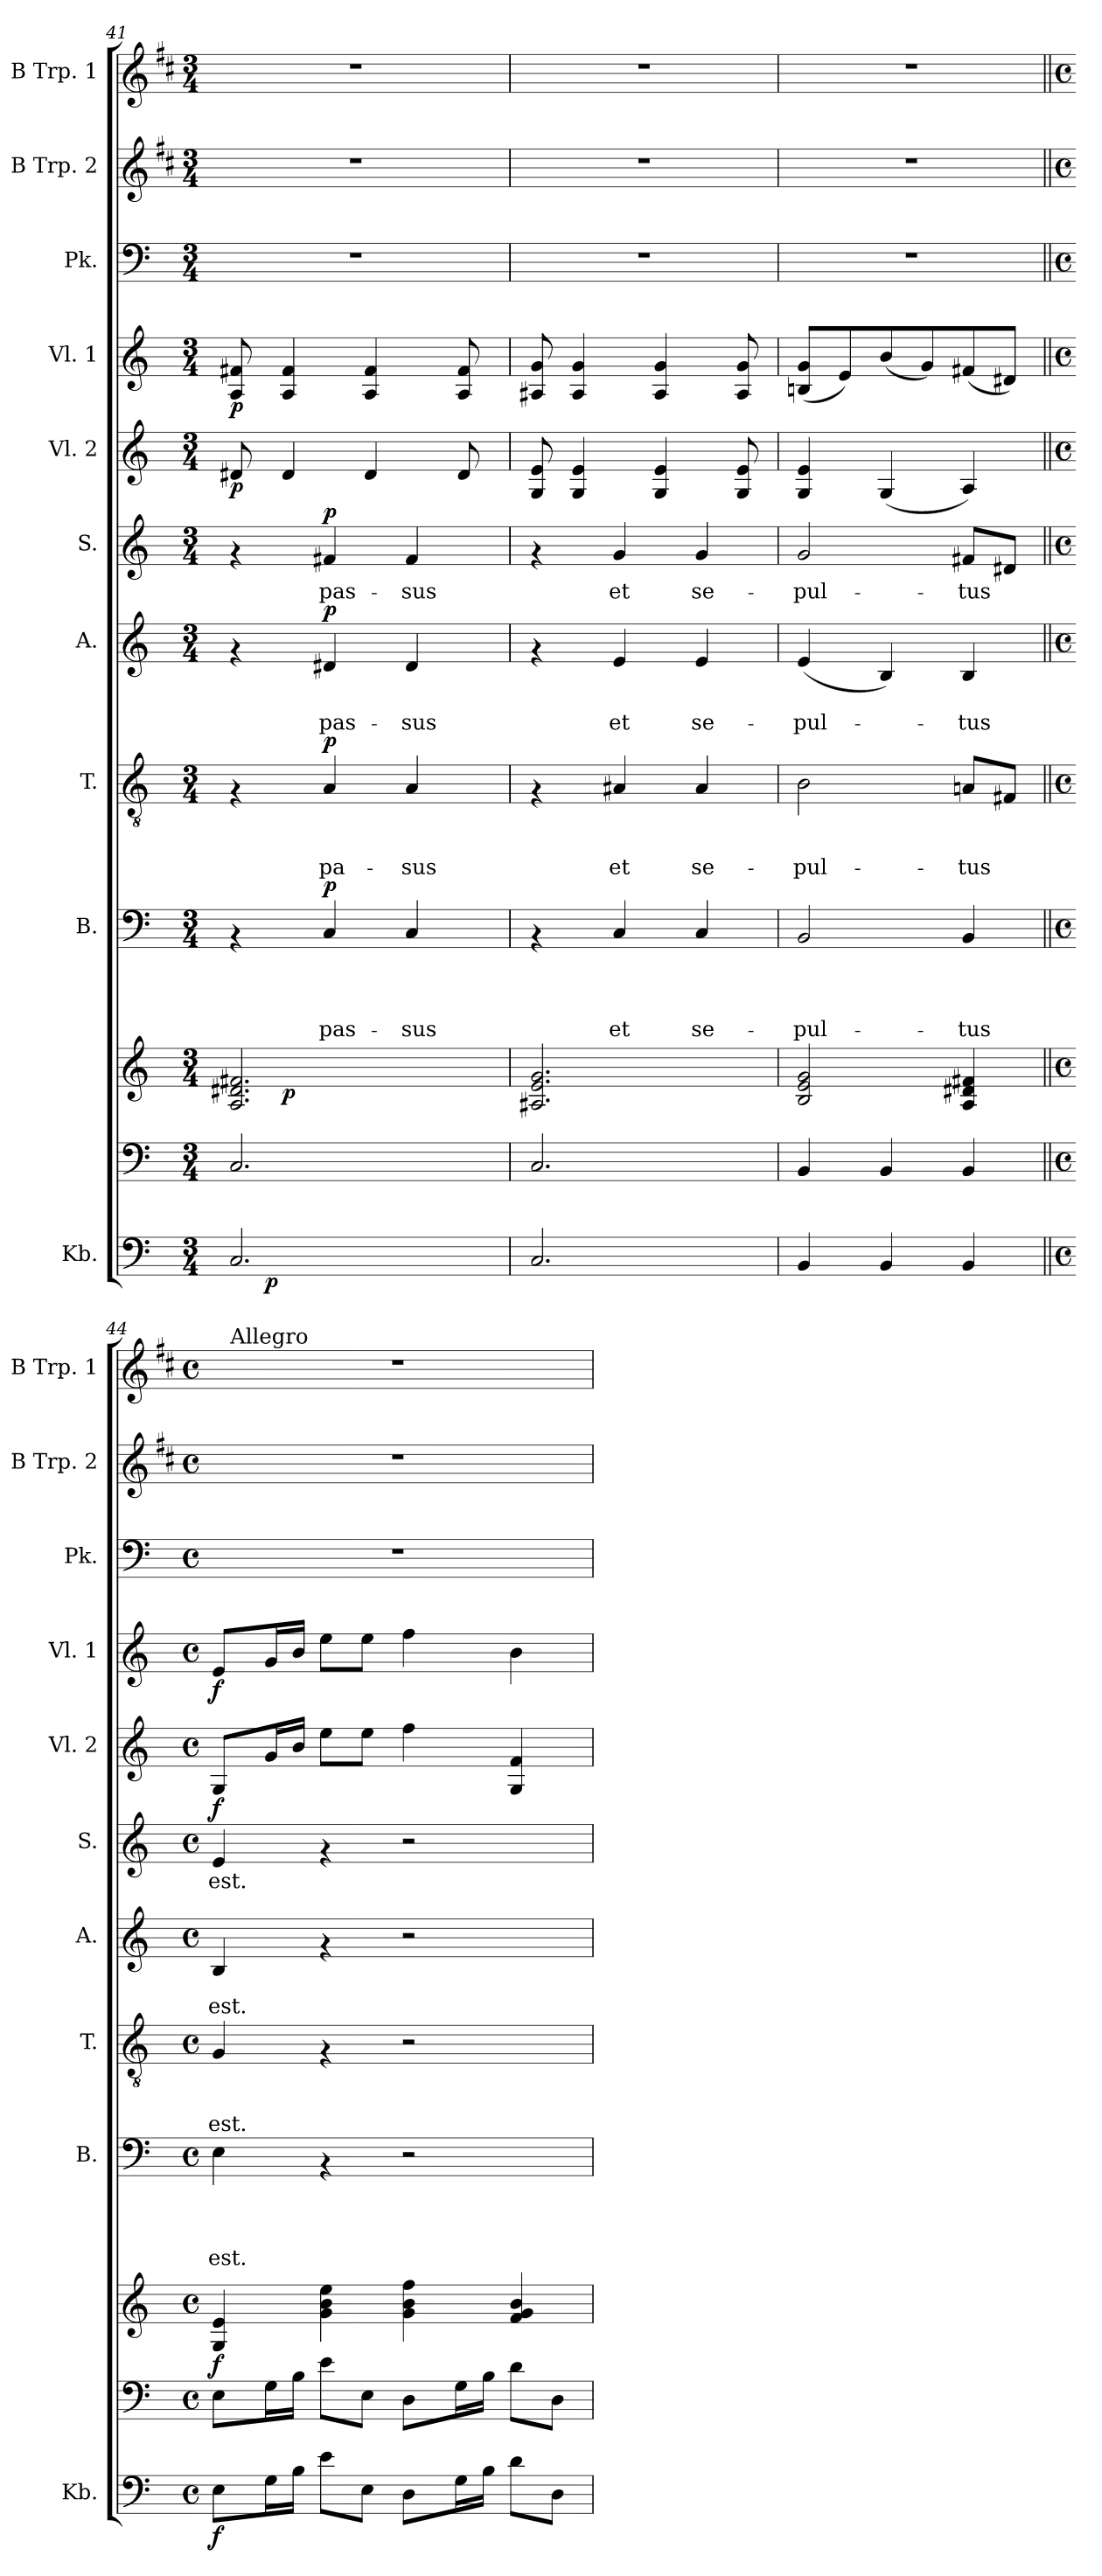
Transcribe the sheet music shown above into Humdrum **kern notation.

**kern	**dynam	**kern	**dynam	**kern	**dynam	**kern	**text	**text	**text	**text	**dynam	**kern	**text	**text	**text	**dynam	**kern	**text	**text	**dynam	**kern	**text	**dynam	**kern	**dynam	**kern	**dynam	**kern	**kern	**kern
*part12	*part12	*part11	*part11	*part10	*part10	*part9	*part9	*part9	*part9	*part9	*part9	*part8	*part8	*part8	*part8	*part8	*part7	*part7	*part7	*part7	*part6	*part6	*part6	*part5	*part5	*part4	*part4	*part3	*part2	*part1
*staff12	*staff12	*staff11	*staff11	*staff10	*staff10	*staff9	*staff9	*staff9	*staff9	*staff9	*staff9	*staff8	*staff8	*staff8	*staff8	*staff8	*staff7	*staff7	*staff7	*staff7	*staff6	*staff6	*staff6	*staff5	*staff5	*staff4	*staff4	*staff3	*staff2	*staff1
*I"Kb.	*	*	*	*	*	*I"B.	*	*	*	*	*	*I"T.	*	*	*	*	*I"A.	*	*	*	*I"S.	*	*	*I"Vl. 2	*	*I"Vl. 1	*	*I"Pk.	*I"B Trp. 2	*I"B Trp. 1
*I'Kb.	*	*	*	*	*	*I'B.	*	*	*	*	*	*I'T.	*	*	*	*	*I'A.	*	*	*	*I'S.	*	*	*I'Vl. 2	*	*I'Vl. 1	*	*I'Pk.	*I'B Trp. 2	*I'B Trp. 1
*clefF4	*	*clefF4	*	*clefG2	*	*clefF4	*	*	*	*	*	*clefGv2	*	*	*	*	*clefG2	*	*	*	*clefG2	*	*	*clefG2	*	*clefG2	*	*clefF4	*clefG2	*clefG2
*	*	*	*	*	*	*	*	*	*	*	*	*	*	*	*	*	*	*	*	*	*	*	*	*	*	*	*	*	*ITrd1c2	*ITrd1c2
*k[]	*	*k[]	*	*k[]	*	*k[]	*	*	*	*	*	*k[]	*	*	*	*	*k[]	*	*	*	*k[]	*	*	*k[]	*	*k[]	*	*k[]	*k[]	*k[]
*C:	*	*C:	*	*C:	*	*C:	*	*	*	*	*	*C:	*	*	*	*	*C:	*	*	*	*C:	*	*	*C:	*	*C:	*	*C:	*C:	*C:
*M3/4	*	*M3/4	*	*M3/4	*	*M3/4	*	*	*	*	*	*M3/4	*	*	*	*	*M3/4	*	*	*	*M3/4	*	*	*M3/4	*	*M3/4	*	*M3/4	*M3/4	*M3/4
=41	=41	=41	=41	=41	=41	=41	=41	=41	=41	=41	=41	=41	=41	=41	=41	=41	=41	=41	=41	=41	=41	=41	=41	=41	=41	=41	=41	=41	=41	=41
!	!	!	!	!	!	!	!	!	!	!	!	!	!	!	!	!	!	!	!	!	!	!	!	!	!LO:DY:b	!	!LO:DY:b	!	!	!
*^	*	*	*	*^	*	*	*	*	*	*	*	*	*	*	*	*	*	*	*	*	*	*	*	*	*	*	*	*	*	*
2.C/	16.ryy	.	2.C/	.	2.A/ 2.d#X/ 2.f#X/	8ryy	.	4rAA	.	.	.	.	.	4rF	.	.	.	.	4rf	.	.	.	4rf	.	.	8d#X/	p	8A/ 8f#X/	p	2.r	2.r	2.r
!	!	!LO:DY:b	!	!	!	!	!	!	!	!	!	!	!	!	!	!	!	!	!	!	!	!	!	!	!	!	!	!	!	!	!	!
.	2ryy	p	.	.	.	.	.	.	.	.	.	.	.	.	.	.	.	.	.	.	.	.	.	.	.	.	.	.	.	.	.	.
!	!	!	!	!	!	!	!LO:DY:b	!	!	!	!	!	!	!	!	!	!	!	!	!	!	!	!	!	!	!	!	!	!	!	!	!
.	.	.	.	.	.	2ryy	p	.	.	.	.	.	.	.	.	.	.	.	.	.	.	.	.	.	.	4d#/	.	4A/ 4f#/	.	.	.	.
!	!	!	!	!	!	!	!	!	!	!	!	!LO:LY:b	!LO:DY:a	!	!	!	!LO:LY:b	!LO:DY:a	!	!	!LO:LY:b	!LO:DY:a	!	!LO:LY:b	!LO:DY:a	!	!	!	!	!	!	!
.	.	.	.	.	.	.	.	4C/	.	.	.	pas-	p	4A/	.	.	pa-	p	4d#X/	.	pas-	p	4f#X/	pas-	p	.	.	.	.	.	.	.
.	.	.	.	.	.	.	.	.	.	.	.	.	.	.	.	.	.	.	.	.	.	.	.	.	.	4d#/	.	4A/ 4f#/	.	.	.	.
!	!	!	!	!	!	!	!	!	!	!	!	!LO:LY:b	!	!	!	!	!LO:LY:b	!	!	!	!LO:LY:b	!	!	!LO:LY:b	!	!	!	!	!	!	!	!
.	.	.	.	.	.	.	.	4C/	.	.	.	-sus	.	4A/	.	.	-sus	.	4d#/	.	-sus	.	4f#/	-sus	.	.	.	.	.	.	.	.
.	8ryy	.	.	.	.	.	.	.	.	.	.	.	.	.	.	.	.	.	.	.	.	.	.	.	.	.	.	.	.	.	.	.
.	.	.	.	.	.	8ryy	.	.	.	.	.	.	.	.	.	.	.	.	.	.	.	.	.	.	.	8d#/	.	8A/ 8f#/	.	.	.	.
.	32ryy	.	.	.	.	.	.	.	.	.	.	.	.	.	.	.	.	.	.	.	.	.	.	.	.	.	.	.	.	.	.	.
*v	*v	*	*	*	*v	*v	*	*	*	*	*	*	*	*	*	*	*	*	*	*	*	*	*	*	*	*	*	*	*	*	*	*
=42	=42	=42	=42	=42	=42	=42	=42	=42	=42	=42	=42	=42	=42	=42	=42	=42	=42	=42	=42	=42	=42	=42	=42	=42	=42	=42	=42	=42	=42	=42
2.C/	.	2.C/	.	2.A#X/ 2.e/ 2.g/	.	4rAA	.	.	.	.	.	4rF	.	.	.	.	4rf	.	.	.	4rf	.	.	8G/ 8e/	.	8A#X/ 8g/	.	2.r	2.r	2.r
.	.	.	.	.	.	.	.	.	.	.	.	.	.	.	.	.	.	.	.	.	.	.	.	4G/ 4e/	.	4A#/ 4g/	.	.	.	.
!	!	!	!	!	!	!	!	!	!	!LO:LY:b	!	!	!	!	!LO:LY:b	!	!	!	!LO:LY:b	!	!	!LO:LY:b	!	!	!	!	!	!	!	!
.	.	.	.	.	.	4C/	.	.	.	et	.	4A#X/	.	.	et	.	4e/	.	et	.	4g/	et	.	.	.	.	.	.	.	.
.	.	.	.	.	.	.	.	.	.	.	.	.	.	.	.	.	.	.	.	.	.	.	.	4G/ 4e/	.	4A#/ 4g/	.	.	.	.
!	!	!	!	!	!	!	!	!	!	!LO:LY:b	!	!	!	!	!LO:LY:b	!	!	!	!LO:LY:b	!	!	!LO:LY:b	!	!	!	!	!	!	!	!
.	.	.	.	.	.	4C/	.	.	.	se-	.	4A#/	.	.	se-	.	4e/	.	se-	.	4g/	se-	.	.	.	.	.	.	.	.
.	.	.	.	.	.	.	.	.	.	.	.	.	.	.	.	.	.	.	.	.	.	.	.	8G/ 8e/	.	8A#/ 8g/	.	.	.	.
=43	=43	=43	=43	=43	=43	=43	=43	=43	=43	=43	=43	=43	=43	=43	=43	=43	=43	=43	=43	=43	=43	=43	=43	=43	=43	=43	=43	=43	=43	=43
!	!	!	!	!	!	!	!	!	!	!LO:LY:b	!	!	!	!	!LO:LY:b	!	!	!	!LO:LY:b	!	!	!LO:LY:b	!	!	!	!	!	!	!	!
4BB/	.	4BB/	.	2B/ 2e/ 2g/	.	2BB/	.	.	.	-pul-	.	2B\	.	.	-pul-	.	(<4e/	.	-pul-	.	2g/	-pul-	.	4G/ 4e/	.	(<8Bn/ 8g/L	.	2.r	2.r	2.r
.	.	.	.	.	.	.	.	.	.	.	.	.	.	.	.	.	.	.	.	.	.	.	.	.	.	8e/)	.	.	.	.
4BB/	.	4BB/	.	.	.	.	.	.	.	.	.	.	.	.	.	.	4B/)	.	.	.	.	.	.	(<4G/	.	(<8b/	.	.	.	.
.	.	.	.	.	.	.	.	.	.	.	.	.	.	.	.	.	.	.	.	.	.	.	.	.	.	8g/)	.	.	.	.
!	!	!	!	!	!	!	!	!	!	!LO:LY:b	!	!	!	!	!LO:LY:b	!	!	!	!LO:LY:b	!	!	!LO:LY:b	!	!	!	!	!	!	!	!
4BB/	.	4BB/	.	4A/ 4d#X/ 4f#X/	.	4BB/	.	.	.	-tus	.	8An/L	.	.	-tus	.	4B/	.	-tus	.	8f#X/L	-tus	.	4A/)	.	(<8f#X/	.	.	.	.
.	.	.	.	.	.	.	.	.	.	.	.	8F#X/J	.	.	.	.	.	.	.	.	8d#X/J	.	.	.	.	8d#X/J)	.	.	.	.
=44||	=44||	=44||	=44||	=44||	=44||	=44||	=44||	=44||	=44||	=44||	=44||	=44||	=44||	=44||	=44||	=44||	=44||	=44||	=44||	=44||	=44||	=44||	=44||	=44||	=44||	=44||	=44||	=44||	=44||	=44||
*M4/4	*	*M4/4	*	*M4/4	*	*M4/4	*	*	*	*	*	*M4/4	*	*	*	*	*M4/4	*	*	*	*M4/4	*	*	*M4/4	*	*M4/4	*	*M4/4	*M4/4	*M4/4
*met(c)	*	*met(c)	*	*met(c)	*	*met(c)	*	*	*	*	*	*met(c)	*	*	*	*	*met(c)	*	*	*	*met(c)	*	*	*met(c)	*	*met(c)	*	*met(c)	*met(c)	*met(c)
!	!LO:DY:b	!	!LO:DY:a	!	!	!	!	!	!	!LO:LY:b	!	!	!	!	!LO:LY:b	!	!	!	!LO:LY:b	!	!	!LO:LY:b	!	!	!LO:DY:b	!	!LO:DY:b	!	!	!
*	*	*	*	*	*	*	*	*	*	*	*	*	*	*	*	*	*	*	*	*	*	*	*	*	*	*	*	*	*	*^
8E\L	f	8E\L	f	4G/ 4e/	.	4E\	.	.	.	est.	.	4G/	.	.	est.	.	4B/	.	est.	.	4e/	est.	.	8G/L	f	8e/L	f	1r	1r	1r	32ryy
!	!	!	!	!	!	!	!	!	!	!	!	!	!	!	!	!	!	!	!	!	!	!	!	!	!	!	!	!	!	!	!LO:TX:a:t=Allegro
.	.	.	.	.	.	.	.	.	.	.	.	.	.	.	.	.	.	.	.	.	.	.	.	.	.	.	.	.	.	.	2ryy
16G\L	.	16G\L	.	.	.	.	.	.	.	.	.	.	.	.	.	.	.	.	.	.	.	.	.	16g/L	.	16g/L	.	.	.	.	.
16B\JJ	.	16B\JJ	.	.	.	.	.	.	.	.	.	.	.	.	.	.	.	.	.	.	.	.	.	16b/JJ	.	16b/JJ	.	.	.	.	.
8e\L	.	8e\L	.	4g\ 4b\ 4ee\	.	4rAA	.	.	.	.	.	4rF	.	.	.	.	4rf	.	.	.	4rf	.	.	8ee\L	.	8ee\L	.	.	.	.	.
8E\J	.	8E\J	.	.	.	.	.	.	.	.	.	.	.	.	.	.	.	.	.	.	.	.	.	8ee\J	.	8ee\J	.	.	.	.	.
8D\L	.	8D\L	.	4g\ 4b\ 4ff\	.	2r	.	.	.	.	.	2r	.	.	.	.	2r	.	.	.	2r	.	.	4ff\	.	4ff\	.	.	.	.	.
.	.	.	.	.	.	.	.	.	.	.	.	.	.	.	.	.	.	.	.	.	.	.	.	.	.	.	.	.	.	.	4...ryy
16G\L	.	16G\L	.	.	.	.	.	.	.	.	.	.	.	.	.	.	.	.	.	.	.	.	.	.	.	.	.	.	.	.	.
16B\JJ	.	16B\JJ	.	.	.	.	.	.	.	.	.	.	.	.	.	.	.	.	.	.	.	.	.	.	.	.	.	.	.	.	.
8d\L	.	8d\L	.	4f/ 4g/ 4b/	.	.	.	.	.	.	.	.	.	.	.	.	.	.	.	.	.	.	.	4G/ 4f/	.	4b\	.	.	.	.	.
8D\J	.	8D\J	.	.	.	.	.	.	.	.	.	.	.	.	.	.	.	.	.	.	.	.	.	.	.	.	.	.	.	.	.
*	*	*	*	*	*	*	*	*	*	*	*	*	*	*	*	*	*	*	*	*	*	*	*	*	*	*	*	*	*	*v	*v
=	=	=	=	=	=	=	=	=	=	=	=	=	=	=	=	=	=	=	=	=	=	=	=	=	=	=	=	=	=	=
*-	*-	*-	*-	*-	*-	*-	*-	*-	*-	*-	*-	*-	*-	*-	*-	*-	*-	*-	*-	*-	*-	*-	*-	*-	*-	*-	*-	*-	*-	*-
